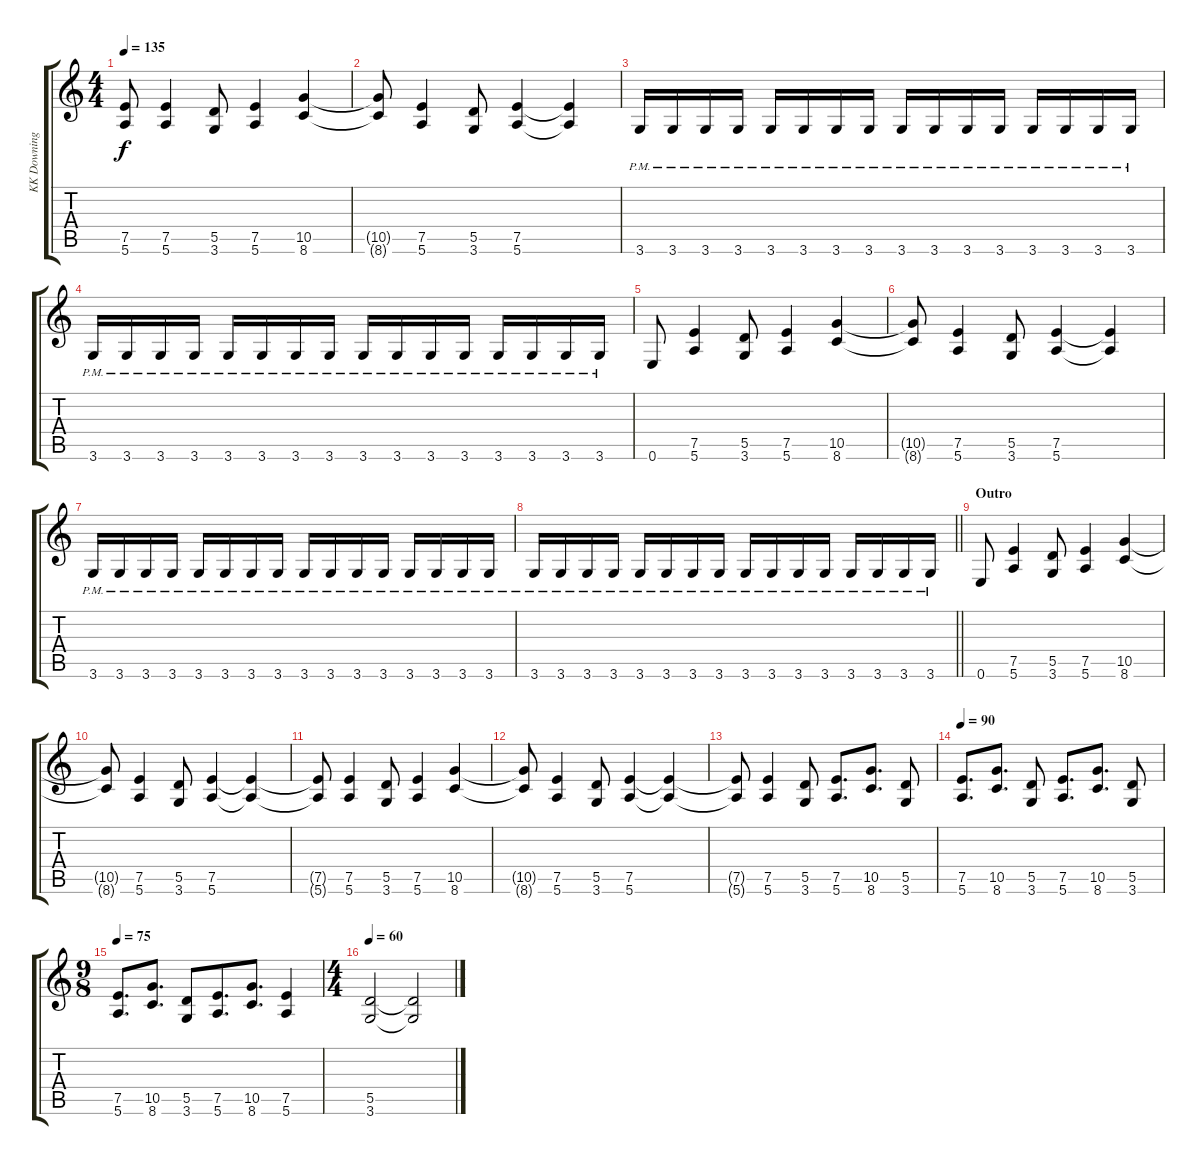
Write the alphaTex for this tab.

\track ("KK Downing" "KK Downing") {instrument distortionguitar}
\staff {score tabs}
\tuning (E4 B3 G3 D3 A2 E2) {hide}
\ts (4 4)
\tempo 135
\clef g2
\ks c
(7.5{t} 5.6{t}).8{dy f} (7.5 5.6).4 (5.5 3.6).8 (7.5 5.6).4 (10.5 8.6).4 |
(10.5{t} 8.6{t}).8 (7.5 5.6).4 (5.5 3.6).8 (7.5 5.6).4 (7.5{t} 5.6{t}).4 |
3.6{pm}.16 3.6{pm}.16 3.6{pm}.16 3.6{pm}.16 3.6{pm}.16 3.6{pm}.16 3.6{pm}.16 3.6{pm}.16 3.6{pm}.16 3.6{pm}.16 3.6{pm}.16 3.6{pm}.16 3.6{pm}.16 3.6{pm}.16 3.6{pm}.16 3.6{pm}.16 |
3.6{pm}.16 3.6{pm}.16 3.6{pm}.16 3.6{pm}.16 3.6{pm}.16 3.6{pm}.16 3.6{pm}.16 3.6{pm}.16 3.6{pm}.16 3.6{pm}.16 3.6{pm}.16 3.6{pm}.16 3.6{pm}.16 3.6{pm}.16 3.6{pm}.16 3.6{pm}.16 |
0.6.8 (7.5 5.6).4 (5.5 3.6).8 (7.5 5.6).4 (10.5 8.6).4 |
(10.5{t} 8.6{t}).8 (7.5 5.6).4 (5.5 3.6).8 (7.5 5.6).4 (7.5{t} 5.6{t}).4 |
3.6{pm}.16 3.6{pm}.16 3.6{pm}.16 3.6{pm}.16 3.6{pm}.16 3.6{pm}.16 3.6{pm}.16 3.6{pm}.16 3.6{pm}.16 3.6{pm}.16 3.6{pm}.16 3.6{pm}.16 3.6{pm}.16 3.6{pm}.16 3.6{pm}.16 3.6{pm}.16 |
\barLineRight lightlight
3.6{pm}.16 3.6{pm}.16 3.6{pm}.16 3.6{pm}.16 3.6{pm}.16 3.6{pm}.16 3.6{pm}.16 3.6{pm}.16 3.6{pm}.16 3.6{pm}.16 3.6{pm}.16 3.6{pm}.16 3.6{pm}.16 3.6{pm}.16 3.6{pm}.16 3.6{pm}.16 |
\section ("" "Outro")
0.6.8 (7.5 5.6).4 (5.5 3.6).8 (7.5 5.6).4 (10.5 8.6).4 |
(10.5{t} 8.6{t}).8 (7.5 5.6).4 (5.5 3.6).8 (7.5 5.6).4 (7.5{t} 5.6{t}).4 |
(7.5{t} 5.6{t}).8 (7.5 5.6).4 (5.5 3.6).8 (7.5 5.6).4 (10.5 8.6).4 |
(10.5{t} 8.6{t}).8 (7.5 5.6).4 (5.5 3.6).8 (7.5 5.6).4 (7.5{t} 5.6{t}).4 |
(7.5{t} 5.6{t}).8 (7.5 5.6).4 (5.5 3.6).8 (7.5 5.6).8{d} (10.5 8.6).8{d} (5.5 3.6).8 |
\tempo 90
(7.5 5.6).8{d} (10.5 8.6).8{d} (5.5 3.6).8 (7.5 5.6).8{d} (10.5 8.6).8{d} (5.5 3.6).8 |
\ts (9 8)
\tempo 75
(7.5 5.6).8{d} (10.5 8.6).8{d} (5.5 3.6).8 (7.5 5.6).8{d} (10.5 8.6).8{d} (7.5 5.6).4 |
\ts (4 4)
\tempo 60
(5.5 3.6).2 (5.5{t} 3.6{t}).2
